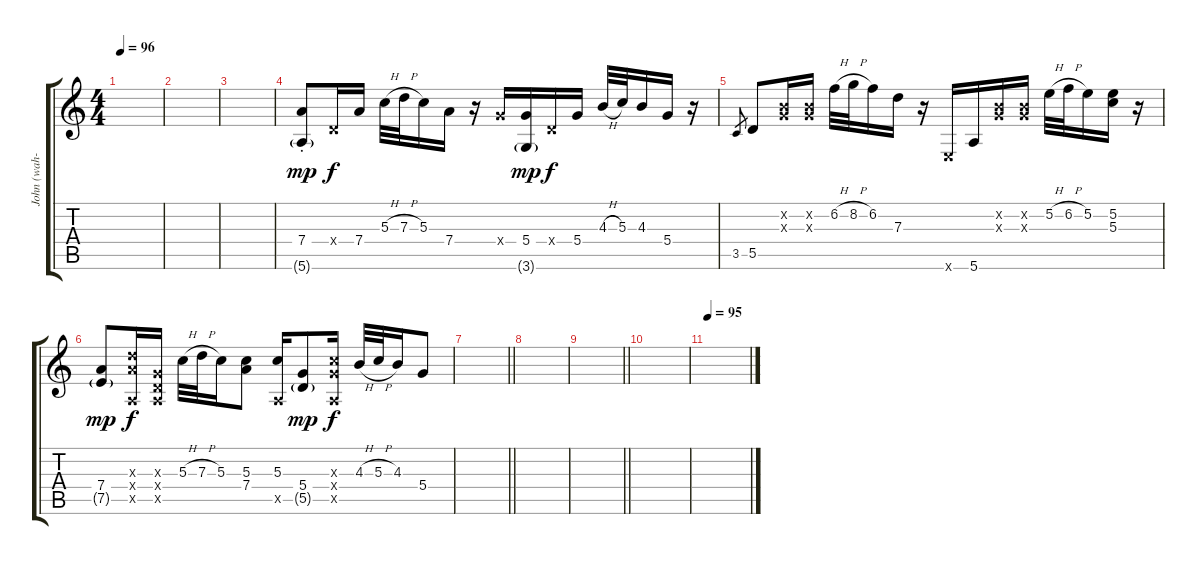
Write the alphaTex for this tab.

\track ("John (wah-wah)" "John (wah-") {instrument overdrivenguitar}
\staff {score tabs}
\tuning (E4 B3 G3 D3 A2 E2) {hide}
\ts (4 4)
\tempo 96
\clef g2
\ks c
|
|
|
(7.4 5.6{g st}).8{dy mp} 0.4{x}.16{dy f} 7.4.16 5.3{h}.32 7.3{h}.32 5.3.16 7.4.16 r.16 5.4{x}.16 (5.4 3.6{g}).16{dy mp} 0.4{x}.16{dy f} 5.4.16 4.3{h}.32 5.3.32 4.3.16 5.4.16 r.16 |
3.5.8{gr} 5.5.8 (0.2{x} 0.3{x}).16 (0.2{x} 0.3{x}).16 6.2{h}.32 8.2{h}.32 6.2.16 7.3.16 r.16 0.6{x}.16 5.6.16 (0.2{x} 0.3{x}).16 (0.2{x} 0.3{x}).16 5.2{h}.32 6.2{h}.32 5.2.16 (5.2 5.3).16 r.16 |
(7.4 7.5{g}).8{dy mp} (7.3{x} 7.4{x} 0.5{x}).16{dy f} (0.3{x} 0.4{x} 0.5{x}).16 5.3{h}.32 7.3{h}.32 5.3.16 (5.3 7.4).8 (5.3 0.5{x}).16 (5.4 5.5{g}).8{dy mp} (5.3{x} 5.4{x} 0.5{x}).16{dy f} 4.3{h}.32 5.3{h}.32 4.3.16 5.4.8 |
\barLineRight lightlight
|
|
\barLineRight lightlight
|
|
\tempo 95
